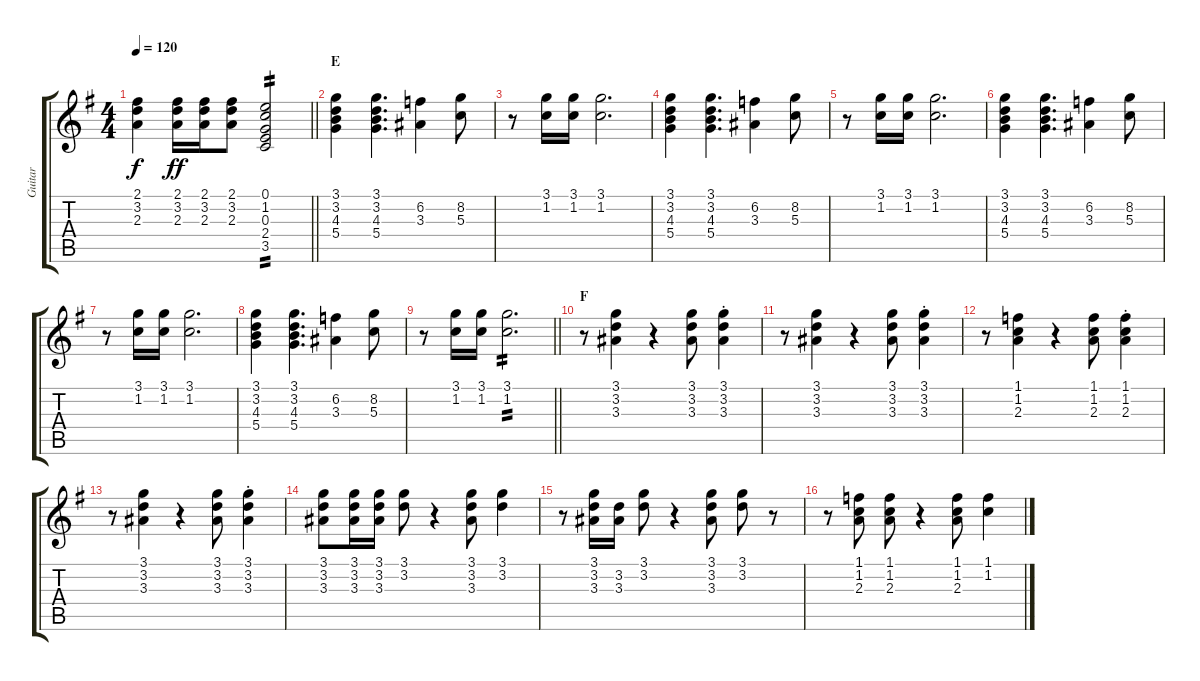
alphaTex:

\track ("Guitar" "Guitar") {instrument electricguitarclean}
\staff {score tabs}
\tuning (E4 B3 G3 D3 A2 E2) {hide}
\ts (4 4)
\tempo 120
\clef g2
\barLineRight lightlight
\ks g
(2.1{t} 3.2{t} 2.3{t}).4{dy f} (2.1 3.2 2.3).16{dy ff} (2.1 3.2 2.3).16 (2.1 3.2 2.3).8 (0.1 1.2 0.3 2.4 3.5).2{tp 2} |
\section ("" "E")
(3.1 3.2 4.3 5.4).4 (3.1 3.2 4.3 5.4).4{d} (6.2 3.3).4 (8.2 5.3).8 |
r.8 (3.1 1.2).16 (3.1 1.2).16 (3.1 1.2).2{d} |
(3.1 3.2 4.3 5.4).4 (3.1 3.2 4.3 5.4).4{d} (6.2 3.3).4 (8.2 5.3).8 |
r.8 (3.1 1.2).16 (3.1 1.2).16 (3.1 1.2).2{d} |
(3.1 3.2 4.3 5.4).4 (3.1 3.2 4.3 5.4).4{d} (6.2 3.3).4 (8.2 5.3).8 |
r.8 (3.1 1.2).16 (3.1 1.2).16 (3.1 1.2).2{d} |
(3.1 3.2 4.3 5.4).4 (3.1 3.2 4.3 5.4).4{d} (6.2 3.3).4 (8.2 5.3).8 |
\barLineRight lightlight
r.8 (3.1 1.2).16 (3.1 1.2).16 (3.1 1.2).2{d tp 2} |
\section ("" "F")
r.8 (3.1 3.2 3.3).4 r.4 (3.1 3.2 3.3).8 (3.1{st} 3.2{st} 3.3{st}).4 |
r.8 (3.1 3.2 3.3).4 r.4 (3.1 3.2 3.3).8 (3.1{st} 3.2{st} 3.3{st}).4 |
r.8 (1.1 1.2 2.3).4 r.4 (1.1 1.2 2.3).8 (1.1{st} 1.2{st} 2.3{st}).4 |
r.8 (3.1 3.2 3.3).4 r.4 (3.1 3.2 3.3).8 (3.1{st} 3.2{st} 3.3{st}).4 |
(3.1 3.2 3.3).8 (3.1 3.2 3.3).16 (3.1 3.2 3.3).16 (3.1 3.2).8 r.4 (3.1 3.2 3.3).8 (3.1 3.2).4 |
r.8 (3.1 3.2 3.3).16 (3.2 3.3).16 (3.1 3.2).8 r.4 (3.1 3.2 3.3).8 (3.1 3.2).8 r.8 |
r.8 (1.1 1.2 2.3).8 (1.1 1.2 2.3).8 r.4 (1.1 1.2 2.3).8 (1.1 1.2).4
